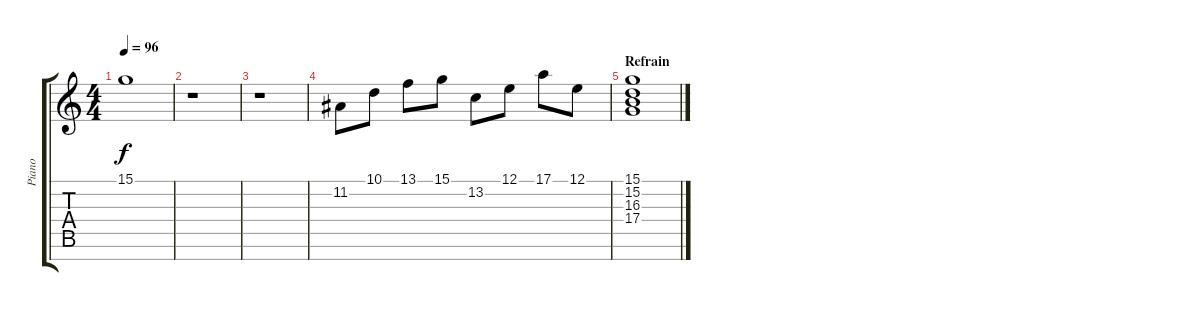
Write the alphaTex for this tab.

\track ("Piano" "Piano") {instrument acousticgrandpiano}
\staff {score tabs}
\tuning (E4 B3 G3 D3 A2 E2 B1) {hide}
\ts (4 4)
\tempo 96
\clef g2
\ks c
15.1.1{dy f} |
r.1 |
r.1 |
11.2.8 10.1.8 13.1.8 15.1.8 13.2.8 12.1.8 17.1.8 12.1.8 |
\section ("" "Refrain")
(15.1 15.2 16.3 17.4).1
